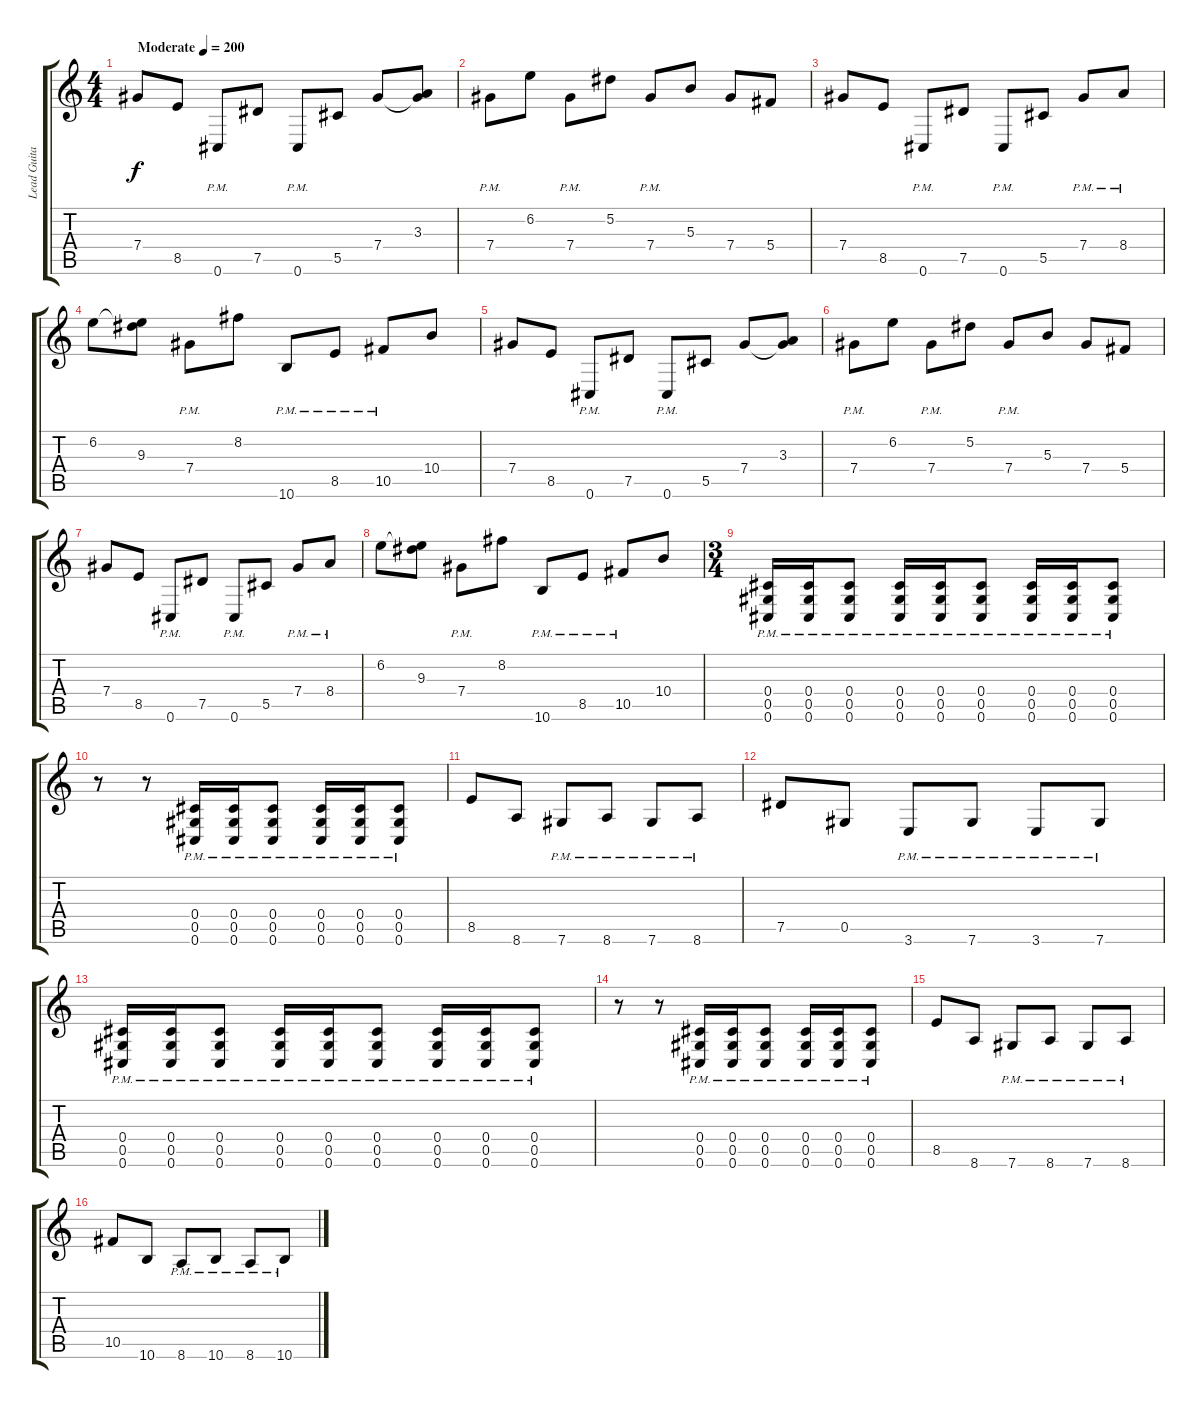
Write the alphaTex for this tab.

\track ("Lead Guitar" "Lead Guita") {instrument distortionguitar}
\staff {score tabs}
\tuning (Eb4 Bb3 Gb3 Db3 Ab2 Db2) {hide}
\ts (4 4)
\tempo (200 "Moderate")
\clef g2
\ks c
7.4.8{dy f instrument distortionguitar} 8.5.8 0.6{pm}.8 7.5.8 0.6{pm}.8 5.5.8 7.4.8 (3.3 7.4{t}).8 |
7.4{pm}.8 6.2.8 7.4{pm}.8 5.2.8 7.4{pm}.8 5.3.8 7.4.8 5.4.8 |
7.4.8 8.5.8 0.6{pm}.8 7.5.8 0.6{pm}.8 5.5.8 7.4{pm}.8 8.4{pm}.8 |
6.2.8 (6.2{t} 9.3).8 7.4{pm}.8 8.2.8 10.6{pm}.8 8.5{pm}.8 10.5{pm}.8 10.4.8 |
7.4.8 8.5.8 0.6{pm}.8 7.5.8 0.6{pm}.8 5.5.8 7.4.8 (3.3 7.4{t}).8 |
7.4{pm}.8 6.2.8 7.4{pm}.8 5.2.8 7.4{pm}.8 5.3.8 7.4.8 5.4.8 |
7.4.8 8.5.8 0.6{pm}.8 7.5.8 0.6{pm}.8 5.5.8 7.4{pm}.8 8.4{pm}.8 |
6.2.8 (6.2{t} 9.3).8 7.4{pm}.8 8.2.8 10.6{pm}.8 8.5{pm}.8 10.5{pm}.8 10.4.8 |
\ts (3 4)
(0.4{pm} 0.5{pm} 0.6{pm}).16 (0.4{pm} 0.5{pm} 0.6{pm}).16 (0.4{pm} 0.5{pm} 0.6{pm}).8 (0.4{pm} 0.5{pm} 0.6{pm}).16 (0.4{pm} 0.5{pm} 0.6{pm}).16 (0.4{pm} 0.5{pm} 0.6{pm}).8 (0.4{pm} 0.5{pm} 0.6{pm}).16 (0.4{pm} 0.5{pm} 0.6{pm}).16 (0.4{pm} 0.5{pm} 0.6{pm}).8 |
r.8 r.8 (0.4{pm} 0.5{pm} 0.6{pm}).16 (0.4{pm} 0.5{pm} 0.6{pm}).16 (0.4{pm} 0.5{pm} 0.6{pm}).8 (0.4{pm} 0.5{pm} 0.6{pm}).16 (0.4{pm} 0.5{pm} 0.6{pm}).16 (0.4{pm} 0.5{pm} 0.6{pm}).8 |
8.5.8 8.6.8 7.6{pm}.8 8.6{pm}.8 7.6{pm}.8 8.6{pm}.8 |
7.5.8 0.5.8 3.6{pm}.8 7.6{pm}.8 3.6{pm}.8 7.6{pm}.8 |
(0.4{pm} 0.5{pm} 0.6{pm}).16 (0.4{pm} 0.5{pm} 0.6{pm}).16 (0.4{pm} 0.5{pm} 0.6{pm}).8 (0.4{pm} 0.5{pm} 0.6{pm}).16 (0.4{pm} 0.5{pm} 0.6{pm}).16 (0.4{pm} 0.5{pm} 0.6{pm}).8 (0.4{pm} 0.5{pm} 0.6{pm}).16 (0.4{pm} 0.5{pm} 0.6{pm}).16 (0.4{pm} 0.5{pm} 0.6{pm}).8 |
r.8 r.8 (0.4{pm} 0.5{pm} 0.6{pm}).16 (0.4{pm} 0.5{pm} 0.6{pm}).16 (0.4{pm} 0.5{pm} 0.6{pm}).8 (0.4{pm} 0.5{pm} 0.6{pm}).16 (0.4{pm} 0.5{pm} 0.6{pm}).16 (0.4{pm} 0.5{pm} 0.6{pm}).8 |
8.5.8 8.6.8 7.6{pm}.8 8.6{pm}.8 7.6{pm}.8 8.6{pm}.8 |
10.5.8 10.6.8 8.6{pm}.8 10.6{pm}.8 8.6{pm}.8 10.6{pm}.8
